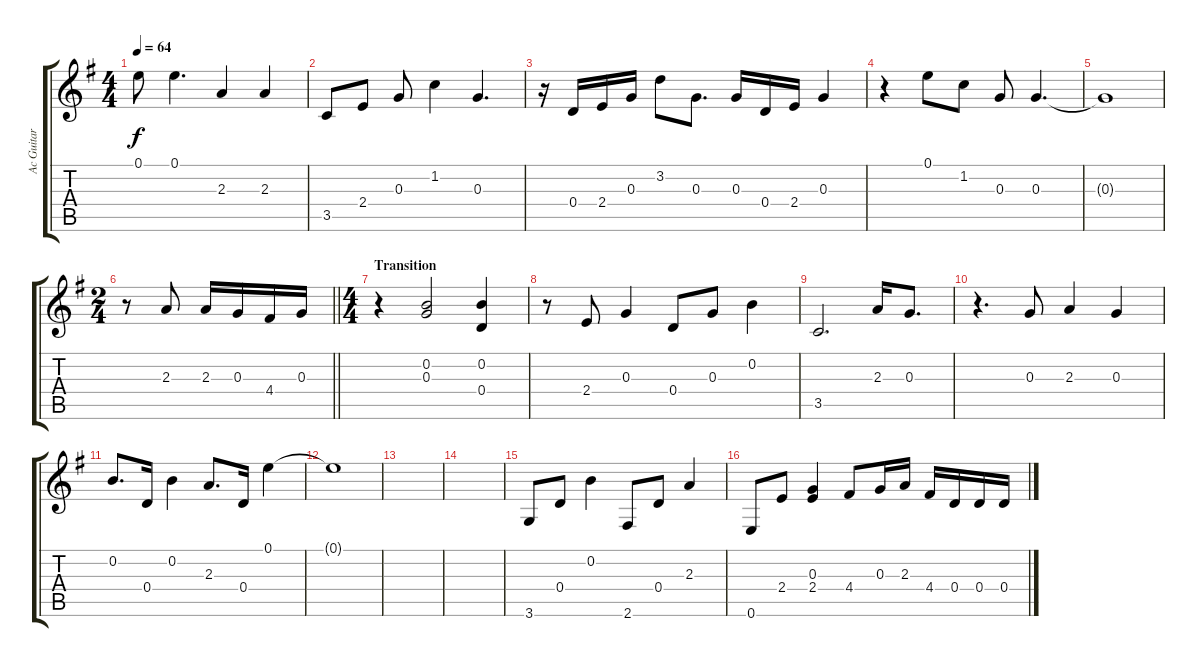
\track ("Ac Guitar 2" "Ac Guitar ") {instrument acousticguitarnylon}
\staff {score tabs}
\tuning (E4 B3 G3 D3 A2 E2) {hide}
\ts (4 4)
\tempo 64
\clef g2
\ks g
0.1.8{dy f} 0.1.4{d} 2.3.4 2.3.4 |
3.5.8 2.4.8 0.3.8 1.2.4 0.3.4{d} |
r.16 0.4.16 2.4.16 0.3.16 3.2.8 0.3.8{d} 0.3.16 0.4.16 2.4.16 0.3.4 |
r.4 0.1.8 1.2.8 0.3.8 0.3.4{d} |
0.3{t}.1 |
\ts (2 4)
\barLineRight lightlight
r.8 2.3.8 2.3.16 0.3.16 4.4.16 0.3.16 |
\ts (4 4)
\section ("" "Transition")
r.4 (0.2 0.3).2 (0.2 0.4).4 |
r.8 2.4.8 0.3.4 0.4.8 0.3.8 0.2.4 |
3.5.2{d} 2.3.16 0.3.8{d} |
r.4{d} 0.3.8 2.3.4 0.3.4 |
0.2.8{d} 0.4.16 0.2.4 2.3.8{d} 0.4.16 0.1.4 |
0.1{t}.1 |
|
|
3.6.8 0.4.8 0.2.4 2.6.8 0.4.8 2.3.4 |
0.6.8 2.4.8 (0.3 2.4).4 4.4.8 0.3.16 2.3.16 4.4.16 0.4.16 0.4.16 0.4.16
